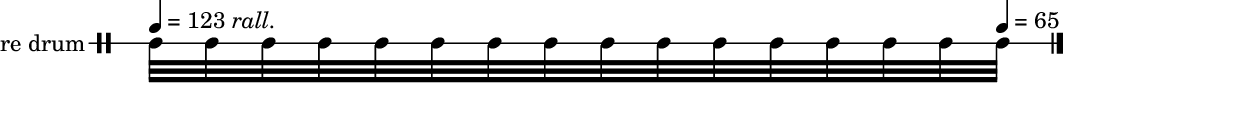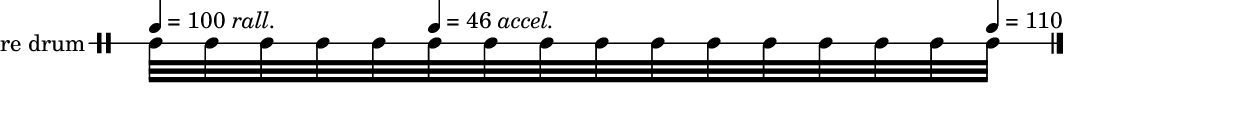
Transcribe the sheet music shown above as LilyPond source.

\version "2.18.2"

%{
BAHPM
Bateria de Avaliação da Habilidade de Percepção Musical
Item: 08_duracao
Igual ou diferente: diferente
%}

%%% INFORMACOES PRE-MUSICA %%%

%%%%%%%%%%%%%
% SUBITEM A %
%%%%%%%%%%%%%


% Inserir nome do instrumento, andamento, compasso, clave

instrumentoNomeItemA = \set Staff.instrumentName = "Snare drum"
% andamentoItemA = \tempo "" 
compassoItemA = \time 4/8
clefItemA = \clef percussion
keyItemA = \key c \major

%%%%%%%%%%%%%
% SUBITEM B %
%%%%%%%%%%%%%

instrumentoNomeItemB = \instrumentoNomeItemA
%andamentoItemB = \tempo ""
compassoItemB = \compassoItemA
clefItemB = \clefItemA
keyItemB = \keyItemA

%%%%%%%%%%
% MUSICA %
%%%%%%%%%%

musica = \relative c' {
 \override Staff.TimeSignature #'stencil = ##f
% \accidentalStyle Score.neo-modern
 \override Staff.StaffSymbol.line-count = #1
 \tag #'itemA { 
   c32[ ^\markup { \small { \note-by-number #2 #0 #UP } "= 123" \italic "rall." } c c c 
   c c c c 
   c c c c 
   c c c c] ^\markup { \small { \note-by-number #2 #0 #UP } "= 65" }  }
 \tag #'itemB {
   c32[ ^\markup { \small { \note-by-number #2 #0 #UP } "= 100" \italic "rall." } c c c 
   c c^\markup { \small { \note-by-number #2 #0 #UP } "= 46" \italic "accel." } c c 
   c c c c 
   c c c c] ^\markup { \small { \note-by-number #2 #0 #UP } "= 110" }
 }
 \bar "|."
}

%%% Configuração de layout %%%

\include "lilypond-book-preamble.ly"

% desmarcar os itens abaixo para regular alinhamento de itens

\paper {
 ragged-right = ##f 
 line-width = 180\mm
}

%%% CONTEXTOS PARA CADA SUBITEM %%%

itemA = \score {
  \new Staff <<
    \instrumentoNomeItemA
    % \andamentoItemA
    \compassoItemA
    \clefItemA
    \keyItemA
    \new Voice { 
      \keepWithTag #'itemA \musica
    }
  >>
}

itemB = \score {
  \new Staff <<
    \instrumentoNomeItemB
    % \andamentoItemB
    \compassoItemB
    \clefItemB
    \keyItemB
    \new Voice { 
      \keepWithTag #'itemB \musica
    }
  >>
}



\itemA

% Desmarcar para incluir o subitem B

\itemB